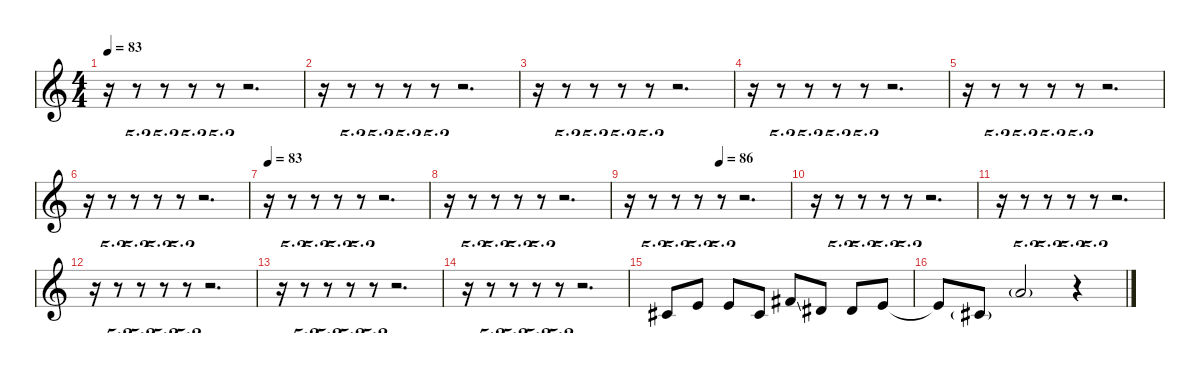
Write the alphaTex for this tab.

\defaultSystemsLayout 4
\hideDynamics
\bracketExtendMode nobrackets
\singleTrackTrackNamePolicy hidden
\multiTrackTrackNamePolicy hidden
\firstSystemTrackNameMode fullname
\firstSystemTrackNameOrientation horizontal
\otherSystemsTrackNameOrientation horizontal
\track ("Voix 3" "led.synth.") {instrument lead3calliope}
\staff {score}
\tuning (E4 B3 G3 D3 A2 E2)
\ts (4 4)
\tempo 83
\clef g2
\ks c
r.16{tu (5 4) dy f beam Down} r.8{tu (5 2) beam Down} r.8{tu (5 2) beam Down} r.8{tu (5 2) beam Down} r.8{tu (5 2) beam Down} r.2{d beam Down} |
r.16{tu (5 4) beam Down} r.8{tu (5 2) beam Down} r.8{tu (5 2) beam Down} r.8{tu (5 2) beam Down} r.8{tu (5 2) beam Down} r.2{d beam Down} |
r.16{tu (5 4) beam Down} r.8{tu (5 2) beam Down} r.8{tu (5 2) beam Down} r.8{tu (5 2) beam Down} r.8{tu (5 2) beam Down} r.2{d beam Down} |
r.16{tu (5 4) beam Down} r.8{tu (5 2) beam Down} r.8{tu (5 2) beam Down} r.8{tu (5 2) beam Down} r.8{tu (5 2) beam Down} r.2{d beam Down} |
r.16{tu (5 4) beam Down} r.8{tu (5 2) beam Down} r.8{tu (5 2) beam Down} r.8{tu (5 2) beam Down} r.8{tu (5 2) beam Down} r.2{d beam Down} |
r.16{tu (5 4) beam Down} r.8{tu (5 2) beam Down} r.8{tu (5 2) beam Down} r.8{tu (5 2) beam Down} r.8{tu (5 2) beam Down} r.2{d beam Down} |
\tempo 83
r.16{tu (5 4) beam Down} r.8{tu (5 2) beam Down} r.8{tu (5 2) beam Down} r.8{tu (5 2) beam Down} r.8{tu (5 2) beam Down} r.2{d beam Down} |
r.16{tu (5 4) beam Down} r.8{tu (5 2) beam Down} r.8{tu (5 2) beam Down} r.8{tu (5 2) beam Down} r.8{tu (5 2) beam Down} r.2{d beam Down} |
\tempo (86 0.5625)
r.16{tu (5 4) beam Down} r.8{tu (5 2) beam Down} r.8{tu (5 2) beam Down} r.8{tu (5 2) beam Down} r.8{tu (5 2) beam Down} r.2{d beam Down} |
r.16{tu (5 4) beam Down} r.8{tu (5 2) beam Down} r.8{tu (5 2) beam Down} r.8{tu (5 2) beam Down} r.8{tu (5 2) beam Down} r.2{d beam Down} |
r.16{tu (5 4) beam Down} r.8{tu (5 2) beam Down} r.8{tu (5 2) beam Down} r.8{tu (5 2) beam Down} r.8{tu (5 2) beam Down} r.2{d beam Down} |
r.16{tu (5 4) beam Down} r.8{tu (5 2) beam Down} r.8{tu (5 2) beam Down} r.8{tu (5 2) beam Down} r.8{tu (5 2) beam Down} r.2{d beam Down} |
r.16{tu (5 4) beam Down} r.8{tu (5 2) beam Down} r.8{tu (5 2) beam Down} r.8{tu (5 2) beam Down} r.8{tu (5 2) beam Down} r.2{d beam Down} |
r.16{tu (5 4) beam Down} r.8{tu (5 2) beam Down} r.8{tu (5 2) beam Down} r.8{tu (5 2) beam Down} r.8{tu (5 2) beam Down} r.2{d beam Down} |
6.3{acc #}.8{beam Up} 9.3.8{beam Up} 9.3.8{beam Up} 6.3{acc #}.8{beam Up} 11.3{ss acc #}.8{beam Up} 8.3{acc #}.8{beam Up} 8.3{acc #}.8{beam Up} 9.3.8{beam Up} |
9.3{t}.8{beam Up} 6.3{g acc #}.8{beam Up} 5.1{g}.2{beam Up} r.4{beam Up}
